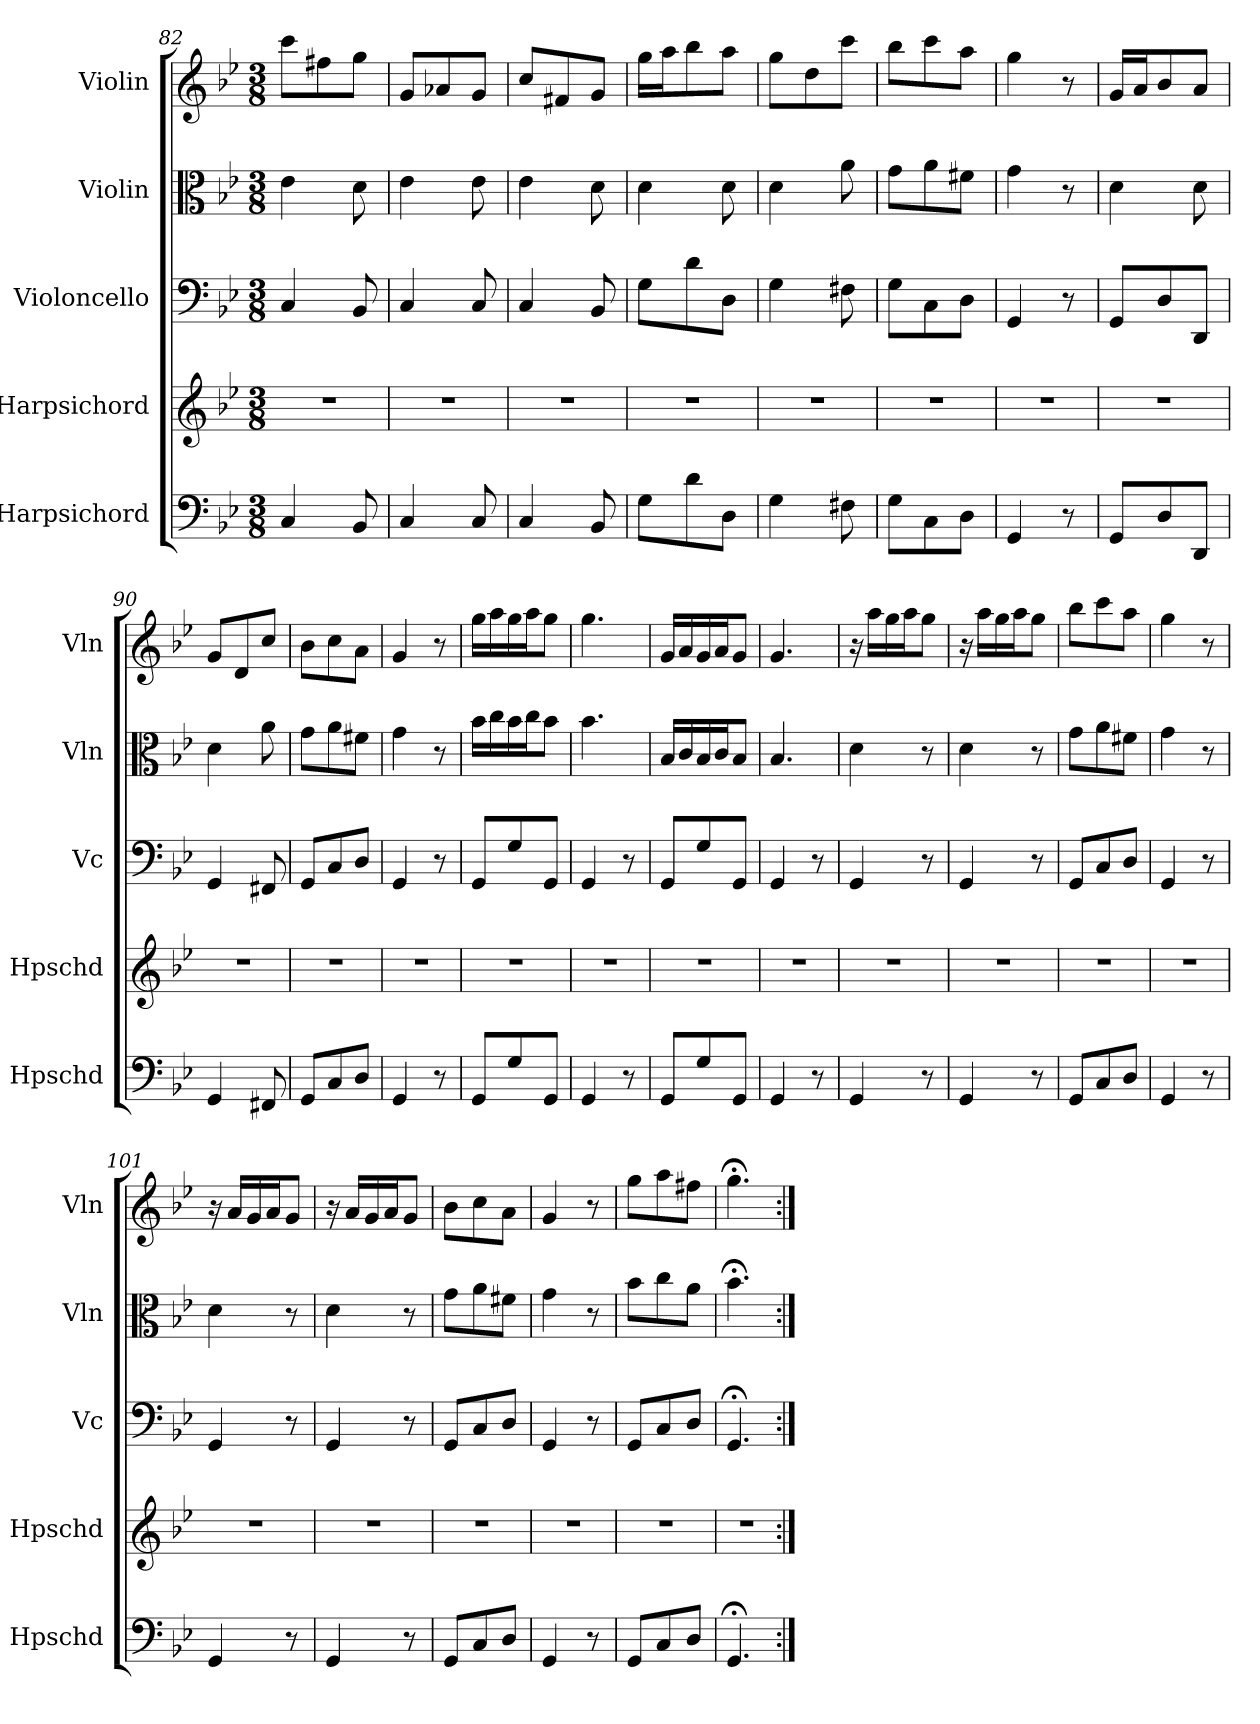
**kern	**kern	**kern	**kern	**kern
*part5	*part4	*part3	*part2	*part1
*staff5	*staff4	*staff3	*staff2	*staff1
*I"Harpsichord	*I"Harpsichord	*I"Violoncello	*I"Violin	*I"Violin
*I'Hpschd	*I'Hpschd	*I'Vc	*I'Vln	*I'Vln
*clefF4	*clefG2	*clefF4	*clefC3	*clefG2
*k[b-e-]	*k[b-e-]	*k[b-e-]	*k[b-e-]	*k[b-e-]
*M3/8	*M3/8	*M3/8	*M3/8	*M3/8
=82	=82	=82	=82	=82
4C/	4.r	4C/	4e-\	8ccc\L
.	.	.	.	8ff#X\
8BB-/	.	8BB-/	8d\	8gg\J
=83	=83	=83	=83	=83
4C/	4.r	4C/	4e-\	8g/L
.	.	.	.	8a-X/
8C/	.	8C/	8e-\	8g/J
=84	=84	=84	=84	=84
4C/	4.r	4C/	4e-\	8cc/L
.	.	.	.	8f#X/
8BB-/	.	8BB-/	8d\	8g/J
=85	=85	=85	=85	=85
8G\L	4.r	8G\L	4d\	16gg\LL
.	.	.	.	16aa\J
8d\	.	8d\	.	8bb-\
8D\J	.	8D\J	8d\	8aa\J
=86	=86	=86	=86	=86
4G\	4.r	4G\	4d\	8gg\L
.	.	.	.	8dd\
8F#X\	.	8F#X\	8a\	8ccc\J
=87	=87	=87	=87	=87
8G\L	4.r	8G\L	8g\L	8bb-\L
8C\	.	8C\	8a\	8ccc\
8D\J	.	8D\J	8f#X\J	8aa\J
=88	=88	=88	=88	=88
4GG/	4.r	4GG/	4g\	4gg\
8r	.	8r	8r	8r
=89	=89	=89	=89	=89
8GG/L	4.r	8GG/L	4d\	16g/LL
.	.	.	.	16a/J
8D/	.	8D/	.	8b-/
8DD/J	.	8DD/J	8d\	8a/J
=90	=90	=90	=90	=90
4GG/	4.r	4GG/	4d\	8g/L
.	.	.	.	8d/
8FF#X/	.	8FF#X/	8a\	8cc/J
=91	=91	=91	=91	=91
8GG/L	4.r	8GG/L	8g\L	8b-\L
8C/	.	8C/	8a\	8cc\
8D/J	.	8D/J	8f#X\J	8a\J
=92	=92	=92	=92	=92
4GG/	4.r	4GG/	4g\	4g/
8r	.	8r	8r	8r
=93	=93	=93	=93	=93
8GG/L	4.r	8GG/L	16b-\LL	16gg\LL
.	.	.	16cc\	16aa\
8G/	.	8G/	16b-\	16gg\
.	.	.	16cc\J	16aa\J
8GG/J	.	8GG/J	8b-\J	8gg\J
=94	=94	=94	=94	=94
4GG/	4.r	4GG/	4.b-\	4.gg\
8r	.	8r	.	.
=95	=95	=95	=95	=95
8GG/L	4.r	8GG/L	16B-/LL	16g/LL
.	.	.	16c/	16a/
8G/	.	8G/	16B-/	16g/
.	.	.	16c/J	16a/J
8GG/J	.	8GG/J	8B-/J	8g/J
=96	=96	=96	=96	=96
4GG/	4.r	4GG/	4.B-/	4.g/
8r	.	8r	.	.
=97	=97	=97	=97	=97
4GG/	4.r	4GG/	4d\	16r
.	.	.	.	16aa\LL
.	.	.	.	16gg\
.	.	.	.	16aa\J
8r	.	8r	8r	8gg\J
=98	=98	=98	=98	=98
4GG/	4.r	4GG/	4d\	16r
.	.	.	.	16aa\LL
.	.	.	.	16gg\
.	.	.	.	16aa\J
8r	.	8r	8r	8gg\J
=99	=99	=99	=99	=99
8GG/L	4.r	8GG/L	8g\L	8bb-\L
8C/	.	8C/	8a\	8ccc\
8D/J	.	8D/J	8f#X\J	8aa\J
=100	=100	=100	=100	=100
4GG/	4.r	4GG/	4g\	4gg\
8r	.	8r	8r	8r
=101	=101	=101	=101	=101
4GG/	4.r	4GG/	4d\	16r
.	.	.	.	16a/LL
.	.	.	.	16g/
.	.	.	.	16a/J
8r	.	8r	8r	8g/J
=102	=102	=102	=102	=102
4GG/	4.r	4GG/	4d\	16r
.	.	.	.	16a/LL
.	.	.	.	16g/
.	.	.	.	16a/J
8r	.	8r	8r	8g/J
=103	=103	=103	=103	=103
8GG/L	4.r	8GG/L	8g\L	8b-\L
8C/	.	8C/	8a\	8cc\
8D/J	.	8D/J	8f#X\J	8a\J
=104	=104	=104	=104	=104
4GG/	4.r	4GG/	4g\	4g/
8r	.	8r	8r	8r
=105	=105	=105	=105	=105
8GG/L	4.r	8GG/L	8b-\L	8gg\L
8C/	.	8C/	8cc\	8aa\
8D/J	.	8D/J	8a\J	8ff#X\J
=106	=106	=106	=106	=106
4.GG;</	4.r	4.GG;</	4.b-;<\	4.gg;<\
=:|!	=:|!	=:|!	=:|!	=:|!
*-	*-	*-	*-	*-
